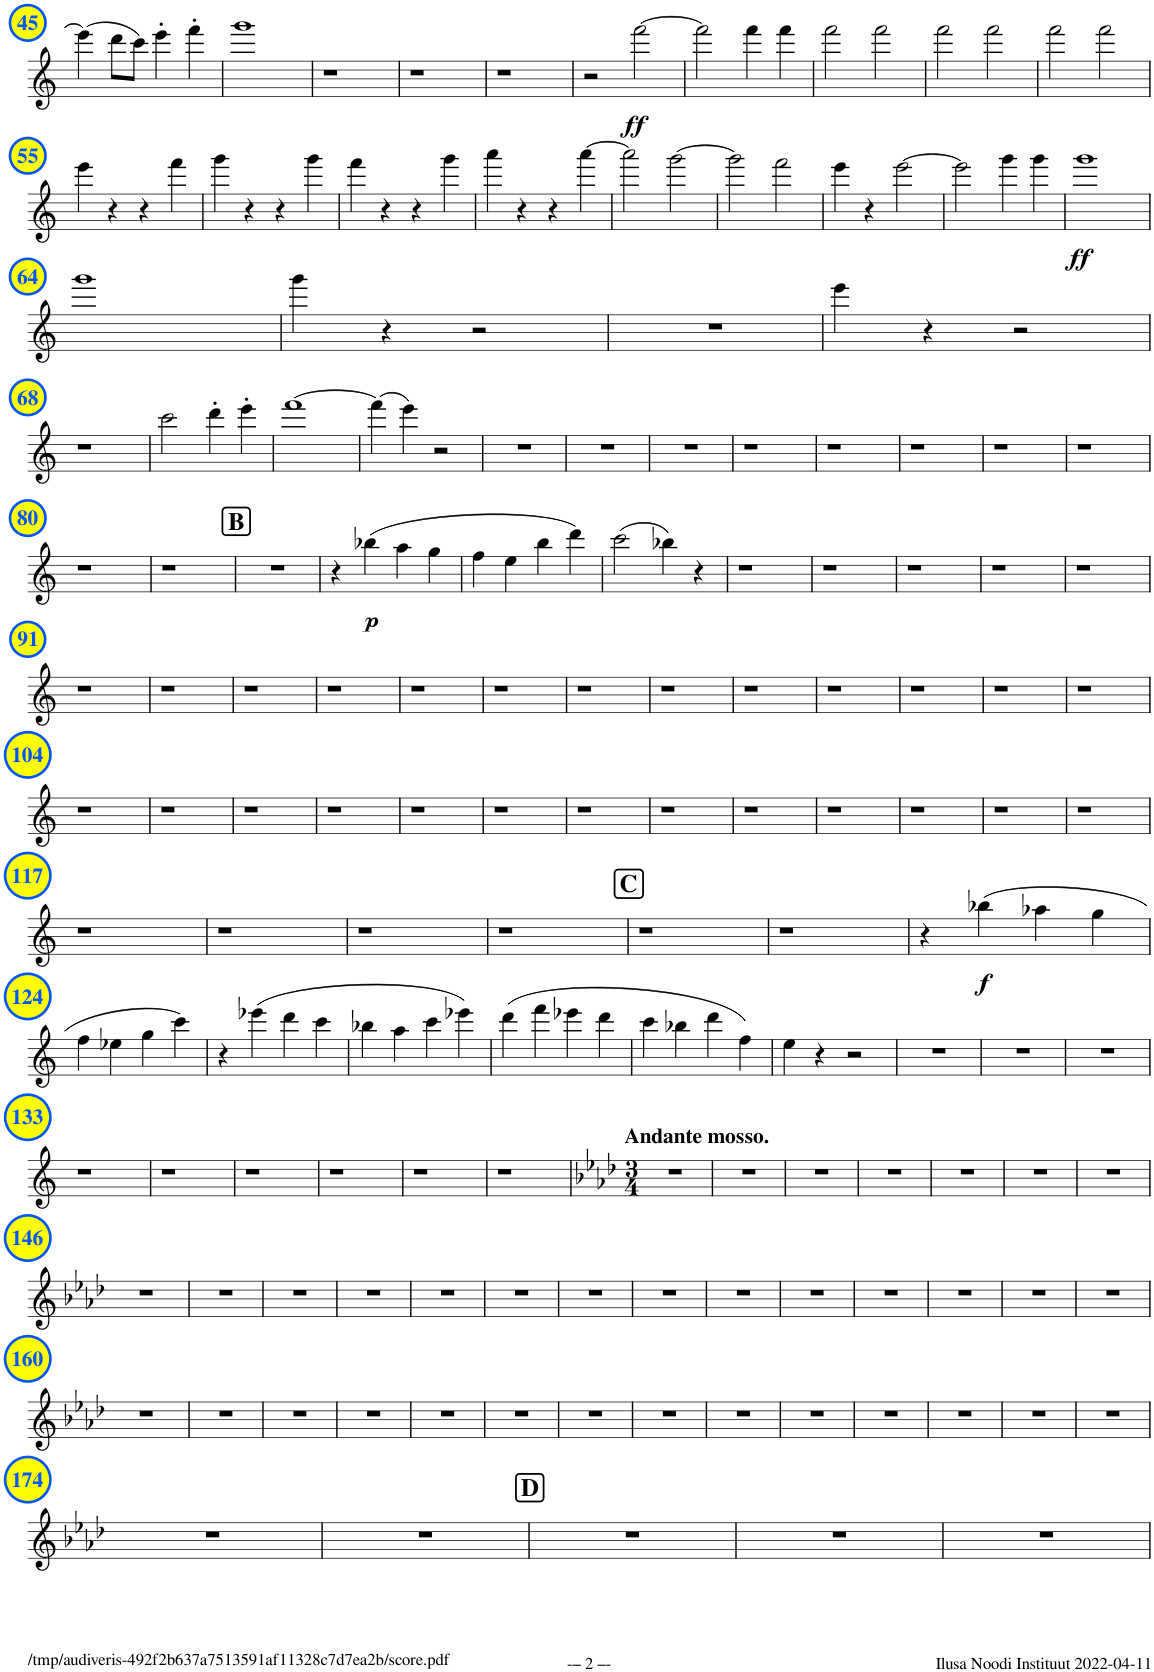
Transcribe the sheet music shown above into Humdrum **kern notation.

**kern	**dynam
*part1	*part1
*staff1	*staff1
*I"Voice	*
!!LO:PB:g=z
*clefG2	*
*k[]	*
*M2/2	*
*met(c|)	*
=45	=45
(4eee\]	.
8ddd\L	.
8ccc\J)	.
4eee'\	.
4fff'\	.
=46	=46
1ggg	.
=47	=47
1r	.
=48	=48
1r	.
=49	=49
1r	.
=50	=50
2r	.
!	!LO:DY:b
[2fff\	ff
=51	=51
2fff\]	.
4fff\	.
4fff\	.
=52	=52
2fff\	.
2fff\	.
=53	=53
2fff\	.
2fff\	.
=54	=54
2fff\	.
2fff\	.
!!LO:LB:g=z
=55	=55
4eee\	.
4r	.
4r	.
4fff\	.
=56	=56
4ggg\	.
4r	.
4r	.
4ggg\	.
=57	=57
4fff\	.
4r	.
4r	.
4ggg\	.
=58	=58
4aaa\	.
4r	.
4r	.
[4aaa\	.
=59	=59
2aaa\]	.
[2ggg\	.
=60	=60
2ggg\]	.
2fff\	.
=61	=61
4eee\	.
4r	.
[2eee\	.
=62	=62
2eee\]	.
4ggg\	.
4ggg\	.
=63	=63
!	!LO:DY:b
1ggg	ff
!!LO:LB:g=z
=64	=64
1ggg	.
=65	=65
4ggg\	.
4r	.
2r	.
=66	=66
1r	.
=67	=67
4eee\	.
4r	.
2r	.
!!LO:LB:g=z
=68	=68
1r	.
=69	=69
2ccc\	.
4ddd'\	.
4eee'\	.
=70	=70
[1fff	.
=71	=71
(4fff\]	.
4eee\)	.
2r	.
=72	=72
1r	.
=73	=73
1r	.
=74	=74
1r	.
=75	=75
1r	.
=76	=76
1r	.
=77	=77
1r	.
=78	=78
1r	.
=79	=79
1r	.
!!LO:LB:g=z
=80	=80
1r	.
=81	=81
1r	.
!!LO:REH:place=s1:a:B:cj:fs=14:t=B
=82	=82
1r	.
=83	=83
4r	.
!	!LO:DY:b
(4bb-X\	p
4aa\	.
4gg\	.
=84	=84
4ff\	.
4ee\	.
4bb\	.
4ddd\)	.
=85	=85
(2ccc\	.
4bb-X\)	.
4r	.
=86	=86
1r	.
=87	=87
1r	.
=88	=88
1r	.
=89	=89
1r	.
=90	=90
1r	.
!!LO:LB:g=z
=91	=91
1r	.
=92	=92
1r	.
=93	=93
1r	.
=94	=94
1r	.
=95	=95
1r	.
=96	=96
1r	.
=97	=97
1r	.
=98	=98
1r	.
=99	=99
1r	.
=100	=100
1r	.
=101	=101
1r	.
=102	=102
1r	.
=103	=103
1r	.
!!LO:LB:g=z
=104	=104
1r	.
=105	=105
1r	.
=106	=106
1r	.
=107	=107
1r	.
=108	=108
1r	.
=109	=109
1r	.
=110	=110
1r	.
=111	=111
1r	.
=112	=112
1r	.
=113	=113
1r	.
=114	=114
1r	.
=115	=115
1r	.
=116	=116
1r	.
!!LO:LB:g=z
=117	=117
1r	.
=118	=118
1r	.
=119	=119
1r	.
=120	=120
1r	.
!!LO:REH:place=s1:a:B:cj:fs=14:t=C
=121	=121
1r	.
=122	=122
1r	.
=123	=123
4r	.
!	!LO:DY:b
(4bb-X\	f
4aa-X\	.
4gg\	.
!!LO:LB:g=z
=124	=124
4ff\	.
4ee-X\	.
4gg\	.
4ccc\)	.
=125	=125
4r	.
(4eee-X\	.
4ddd\	.
4ccc\	.
=126	=126
4bb-X\	.
4aa\	.
4ccc\	.
4eee-X\)	.
=127	=127
(4ddd\	.
4fff\	.
4eee-X\	.
4ddd\	.
=128	=128
4ccc\	.
4bb-X\	.
4ddd\	.
4ff\)	.
=129	=129
4ee\	.
4r	.
2r	.
=130	=130
1r	.
=131	=131
1r	.
=132	=132
1r	.
!!LO:LB:g=z
=133	=133
1r	.
=134	=134
1r	.
=135	=135
1r	.
=136	=136
1r	.
=137	=137
1r	.
=138	=138
1r	.
=139	=139
*k[b-e-a-d-]	*
*M3/4	*
!LO:TX:a:B:t=Andante mosso.	!
2.r	.
=140	=140
2.r	.
=141	=141
2.r	.
=142	=142
2.r	.
=143	=143
2.r	.
=144	=144
2.r	.
=145	=145
2.r	.
!!LO:LB:g=z
=146	=146
2.r	.
=147	=147
2.r	.
=148	=148
2.r	.
=149	=149
2.r	.
=150	=150
2.r	.
=151	=151
2.r	.
=152	=152
2.r	.
=153	=153
2.r	.
=154	=154
2.r	.
=155	=155
2.r	.
=156	=156
2.r	.
=157	=157
2.r	.
=158	=158
2.r	.
=159	=159
2.r	.
!!LO:LB:g=z
=160	=160
2.r	.
=161	=161
2.r	.
=162	=162
2.r	.
=163	=163
2.r	.
=164	=164
2.r	.
=165	=165
2.r	.
=166	=166
2.r	.
=167	=167
2.r	.
=168	=168
2.r	.
=169	=169
2.r	.
=170	=170
2.r	.
=171	=171
2.r	.
=172	=172
2.r	.
=173	=173
2.r	.
!!LO:LB:g=z
=174	=174
2.r	.
=175	=175
2.r	.
!!LO:REH:place=s1:a:B:cj:fs=14:t=D
=176	=176
2.r	.
=177	=177
2.r	.
=178	=178
2.r	.
=	=
*-	*-
